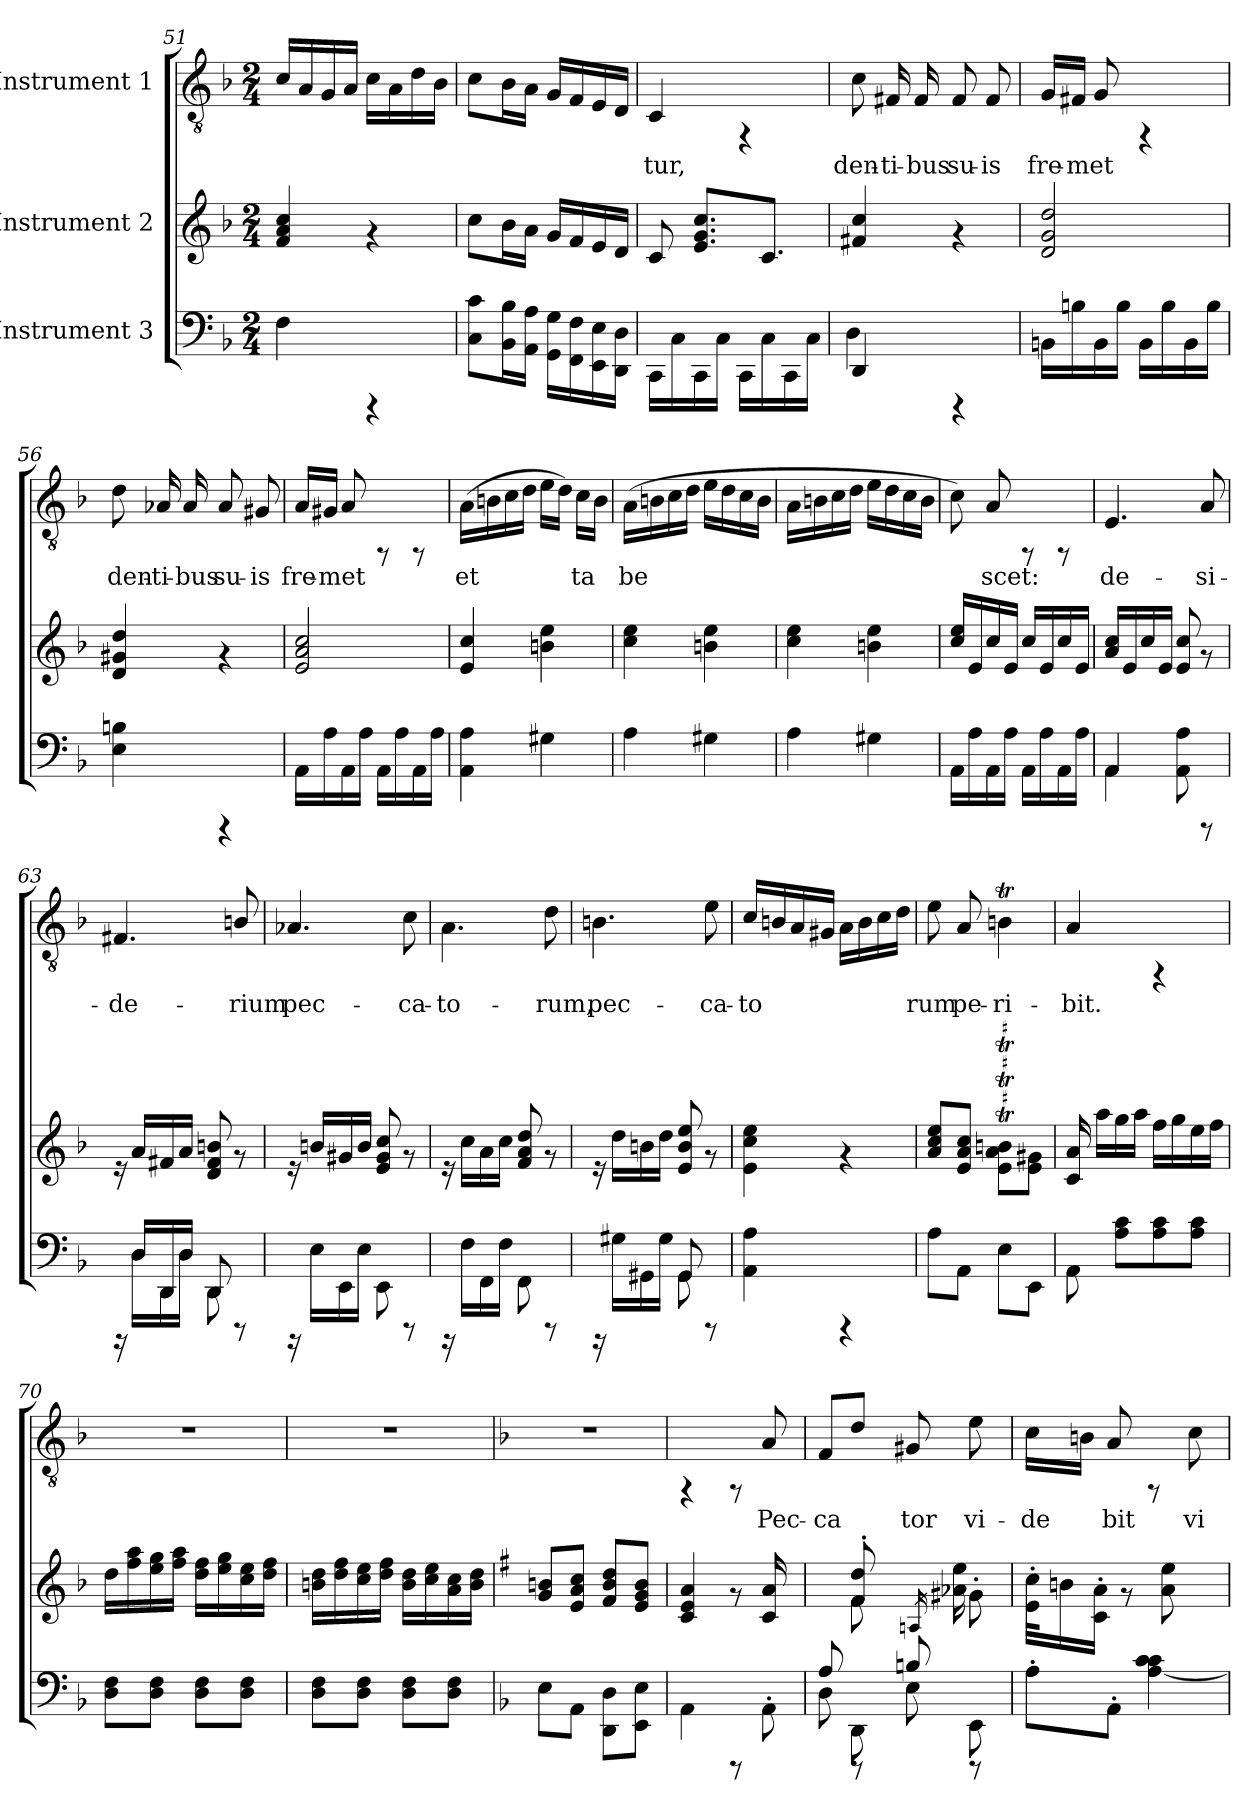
**kern	**kern	**kern	**text
*part3	*part2	*part1	*part1
*staff3	*staff2	*staff1	*staff1
*I"Instrument 3	*I"Instrument 2	*I"Instrument 1	*
*clefF4	*clefG2	*clefGv2	*
*k[b-]	*k[b-]	*k[b-]	*
*F:	*F:	*F:	*
*M2/4	*M2/4	*M2/4	*
=51	=51	=51	=51
!	!	!	!LO:LY:b:cj
4F\	4cc/ 4a/ 4f/	16c/L	--
!	!	!	!LO:LY:b:cj
.	.	16A/	--
!	!	!	!LO:LY:b:cj
.	.	16G/	--
!	!	!	!LO:LY:b:cj
.	.	16A/J	--
!	!	!	!LO:LY:b:cj
4rCCC	4rf	16c\L	--
!	!	!	!LO:LY:b:cj
.	.	16A\	--
!	!	!	!LO:LY:b:cj
.	.	16d\	--
!	!	!	!LO:LY:b:cj
.	.	16B-\J	--
=52	=52	=52	=52
!	!	!	!LO:LY:b:cj
8c\ 8C\L	8cc\L	8c\L	--
!	!	!	!LO:LY:b:cj
16B-\ 16BB-\	16b-\	16B-\	--
!	!	!	!LO:LY:b:cj
16A\ 16AA\J	16a\J	16A\J	--
!	!	!	!LO:LY:b:cj
16G\ 16GG\L	16g/L	16G/L	--
!	!	!	!LO:LY:b:cj
16F\ 16FF\	16f/	16F/	--
!	!	!	!LO:LY:b:cj
16E\ 16EE\	16e/	16E/	--
!	!	!	!LO:LY:b:cj
16D\ 16DD\J	16d/J	16D/J	--
=53	=53	=53	=53
!	!	!	!LO:LY:b:cj
16CC\L	8c/	4C/	-tur,
16C\	.	.	.
16CC\	8.cc/ 8.g/ 8.e/L	.	.
16C\J	.	.	.
16CC\L	.	4rFF	.
16C\	8.c/J	.	.
16CC\	.	.	.
16C\J	.	.	.
!!LO:LB:g=z
=54	=54	=54	=54
*^	*	*	*
!	!	!	!	!LO:LY:b:cj
4DD/	4D\	4cc/ 4f#X/	8c\	den-
!	!	!	!	!LO:LY:b:cj
.	.	.	16F#X/	-ti-
!	!	!	!	!LO:LY:b:cj
.	.	.	16F#/	-bus
!	!	!	!	!LO:LY:b:cj
4rCCC	4ryy	4rf	8F#/	su-
!	!	!	!	!LO:LY:b:cj
.	.	.	8F#/	-is
*v	*v	*	*	*
=55	=55	=55	=55
!	!	!	!LO:LY:b:cj
16BBn\L	2dd/ 2g/ 2d/	16G/L	fre-
!	!	!	!LO:LY:b:cj
16Bn\	.	16F#X/J	-met
!	!	!	!LO:LY:b:cj
16BB\	.	8G/	.
16B\J	.	.	.
16BB\L	.	4rFF	.
16B\	.	.	.
16BB\	.	.	.
16B\J	.	.	.
=56	=56	=56	=56
!	!	!	!LO:LY:b:cj
4Bn\ 4E\	4dd/ 4g#X/ 4d/	8d\	den-
!	!	!	!LO:LY:b:cj
.	.	16A-X/	-ti-
!	!	!	!LO:LY:b:cj
.	.	16A-/	-bus
!	!	!	!LO:LY:b:cj
4rCCC	4rf	8A-/	su-
!	!	!	!LO:LY:b:cj
.	.	8G#X/	-is
=57	=57	=57	=57
!	!	!	!LO:LY:b:cj
16AA\L	2cc/ 2a/ 2e/	16A/L	fre-
!	!	!	!LO:LY:b:cj
16A\	.	16G#X/J	-met
!	!	!	!LO:LY:b:cj
16AA\	.	8A/	.
16A\J	.	.	.
16AA\L	.	8rFF	.
16A\	.	.	.
16AA\	.	8rFF	.
16A\J	.	.	.
=58	=58	=58	=58
!	!	!	!LO:LY:b:cj
4A\ 4AA\	4cc/ 4e/	(>16A\L	et
!	!	!	!LO:LY:b:cj
.	.	16Bn\	.
!	!	!	!LO:LY:b:cj
.	.	16c\	.
!	!	!	!LO:LY:b:cj
.	.	16d\J	.
!	!	!	!LO:LY:b:cj
4G#X\	4ee\ 4bn\	16e\L	.
!	!	!	!LO:LY:b:cj
.	.	16d\J)	.
!	!	!	!LO:LY:b:cj
.	.	16c\L	ta-
!	!	!	!LO:LY:b:cj
.	.	16B\J	--
!!LO:PB:g=z
=59	=59	=59	=59
!	!	!	!LO:LY:b:cj
4A\	4ee\ 4cc\	(>16A\L	-be-
!	!	!	!LO:LY:b:cj
.	.	16Bn\	--
!	!	!	!LO:LY:b:cj
.	.	16c\	--
!	!	!	!LO:LY:b:cj
.	.	16d\J	--
!	!	!	!LO:LY:b:cj
4G#X\	4ee\ 4bn\	16e\L	--
!	!	!	!LO:LY:b:cj
.	.	16d\	--
!	!	!	!LO:LY:b:cj
.	.	16c\	--
!	!	!	!LO:LY:b:cj
.	.	16B\J	--
=60	=60	=60	=60
!	!	!	!LO:LY:b:cj
4A\	4ee\ 4cc\	16A\L	--
!	!	!	!LO:LY:b:cj
.	.	16Bn\	--
!	!	!	!LO:LY:b:cj
.	.	16c\	--
!	!	!	!LO:LY:b:cj
.	.	16d\J	--
!	!	!	!LO:LY:b:cj
4G#X\	4bn\ 4ee\	16e\L	--
!	!	!	!LO:LY:b:cj
.	.	16d\	--
!	!	!	!LO:LY:b:cj
.	.	16c\	--
!	!	!	!LO:LY:b:cj
.	.	16B\J	--
=61	=61	=61	=61
!	!	!	!LO:LY:b:cj
16AA\L	16ee/ 16cc/L	8c\)	--
16A\	16e/	.	.
!	!	!	!LO:LY:b:cj
16AA\	16cc/	8A/	-scet:
16A\J	16e/J	.	.
16AA\L	16cc/L	8rFF	.
16A\	16e/	.	.
16AA\	16cc/	8rFF	.
16A\J	16e/J	.	.
=62	=62	=62	=62
*^	*	*	*
!	!	!	!	!LO:LY:b:cj
4AA/	4AA\	16cc/ 16a/L	4.E/	de-
.	.	16e/	.	.
.	.	16cc/	.	.
.	.	16e/J	.	.
4ryy	8A\ 8AA\	8cc/ 8e/	.	.
!	!	!	!	!LO:LY:b:cj
.	8rCCC	8rf	8A/	-si-
=63	=63	=63	=63	=63
!	!	!	!	!LO:LY:b:cj
16rBBBB	16ryy	16re	4.F#X/	-de-
16D/L	16D\L	16a/L	.	.
16DD/	16DD\	16f#X/	.	.
16D/J	16D\J	16a/J	.	.
8DD/	8DD\	8bn/ 8f#/ 8d/	.	.
!	!	!	!	!LO:LY:b:cj
8rCCC	8ryy	8rf	8Bn/	-rium
!!LO:LB:g=z
=64	=64	=64	=64	=64
!	!	!	!	!LO:LY:b:cj
*v	*v	*	*	*
16rBBBB	16re	4.A-X/	pec-
16E\L	16bn/L	.	.
16EE\	16g#X/	.	.
16E\J	16b/J	.	.
8EE\	8cc/ 8g#/ 8e/	.	.
!	!	!	!LO:LY:b:cj
8rCCC	8rf	8c\	-ca-
=65	=65	=65	=65
!	!	!	!LO:LY:b:cj
16rBBBB	16re	4.A\	-to-
16F\L	16cc\L	.	.
16FF\	16a\	.	.
16F\J	16cc\J	.	.
8FF\	8dd/ 8a/ 8f/	.	.
!	!	!	!LO:LY:b:cj
8rCCC	8rf	8d\	-rum,
=66	=66	=66	=66
*^	*	*	*
!	!	!	!	!LO:LY:b:cj
4ryy	16rBBBB	16re	4.Bn\	pec-
.	16G#X\L	16dd\L	.	.
.	16GG#X\	16bn\	.	.
.	16G#\J	16dd\J	.	.
8GG#/	8GG#\	8ee/ 8b/ 8e/	.	.
!	!	!	!	!LO:LY:b:cj
8rCCC	8ryy	8rf	8e\	-ca-
=67	=67	=67	=67	=67
!	!	!	!	!LO:LY:b:cj
*v	*v	*	*	*
4A\ 4AA\	4ee\ 4cc\ 4e\	16c/L	-to-
!	!	!	!LO:LY:b:cj
.	.	16Bn/	--
!	!	!	!LO:LY:b:cj
.	.	16A/	--
!	!	!	!LO:LY:b:cj
.	.	16G#X/J	--
!	!	!	!LO:LY:b:cj
4rCCC	4rf	16A\L	--
!	!	!	!LO:LY:b:cj
.	.	16B\	--
!	!	!	!LO:LY:b:cj
.	.	16c\	--
!	!	!	!LO:LY:b:cj
.	.	16d\J	--
=68	=68	=68	=68
!	!	!	!LO:LY:b:cj
8A\L	8ee/ 8cc/ 8a/L	8e\	-rum
!	!	!	!LO:LY:b:cj
8AA\J	8cc/ 8a/ 8e/J	8A/	pe-
!	!	!	!LO:LY:b:cj
8E\L	8bn\T< 8a\T< 8e\T<L	4Bnt\	-ri-
8EE\J	8g#X\ 8e\J	.	.
=69	=69	=69	=69
!	!	!	!LO:LY:b:cj
8AA\	16a/ 16c/	4A/	-bit.
.	16aa\L	.	.
8c\ 8A\L	16gg\	.	.
.	16aa\J	.	.
8c\ 8A\	16ff\L	4rFF	.
.	16gg\	.	.
8c\ 8A\J	16ee\	.	.
.	16ff\J	.	.
!!LO:LB:g=z
=70	=70	=70	=70
8F\ 8D\L	16dd\L	2r	.
.	16aa\ 16ff\	.	.
8F\ 8D\J	16gg\ 16ee\	.	.
.	16aa\ 16ff\J	.	.
8F\ 8D\L	16ff\ 16dd\L	.	.
.	16gg\ 16ee\	.	.
8F\ 8D\J	16cc\ 16ee\	.	.
.	16ff\ 16dd\J	.	.
=71	=71	=71	=71
8F\ 8D\L	16dd\ 16bn\L	2r	.
.	16ff\ 16dd\	.	.
8F\ 8D\J	16ee\ 16cc\	.	.
.	16ff\ 16dd\J	.	.
8F\ 8D\L	16dd\ 16b\L	.	.
.	16ee\ 16cc\	.	.
8F\ 8D\J	16a\ 16cc\	.	.
.	16dd\ 16b\J	.	.
=72	=72	=72	=72
*	*k[f#]	*	*
*	*G:	*	*
8E\L	8bn/ 8g/L	2r	.
8AA\J	8cc/ 8a/ 8e/J	.	.
8D\ 8DD\L	8dd/ 8b/ 8f#/L	.	.
8E\ 8EE\J	8b/ 8g/ 8e/J	.	.
=73	=73	=73	=73
4AA\	4a/ 4e/ 4c/	4rFF	.
8rCCC	8rf	8rFF	.
!	!	!	!LO:LY:b:cj
8AA'>\	16a/ 16c/	8A/	Pec-
.	16ryy	.	.
=74	=74	=74	=74
*^	*^	*	*
*	*	*	*^	*	*
!	!	!	!	!	!	!LO:LY:b:cj
8A/	8D\	8ryy	4.ryy	8ryy	8F/L	-ca-
!	!	!	!	!	!	!LO:LY:b:cj
8rCCC	8DD\	8f#/'> 8dd/'>	.	8f#\	8d/J	--
!	!	!	!	!	!	!LO:LY:b:cj
8Bn/	8E\	8ryy	.	4ryy	8G#X/	-tor
.	.	16qAn/	.	.	.	.
!	!	!	!	!	!	!LO:LY:b:cj
8rCCC	8EE\	8g#X'<\	16ee\ 16a-X\	.	8e\	vi-
.	.	.	16ryy	.	.	.
*v	*v	*	*	*	*	*
*	*	*v	*v	*	*
=75	=75	=75	=75	=75
!	!	!	!	!LO:LY:b:cj
*	*v	*v	*	*
8A'>\L	32cc\'< 32e\'<L	16c\L	-de-
.	16bn\	.	.
!	!	!	!LO:LY:b:cj
.	.	16Bn\J	--
.	16a\'< 16c\'<J	.	.
!	!	!	!LO:LY:b:cj
8AA'>\J	.	8A/	-bit
.	8rf	.	.
4c\ [<4A\ 4c\	.	8rFF	.
.	8ee\ 8a\	.	.
!	!	!	!LO:LY:b:cj
.	.	8c\	vi-
.	16.ryy	.	.
=	=	=	=
*-	*-	*-	*-
